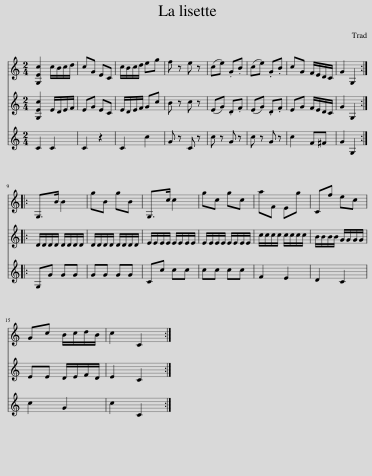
X:1
%%score 1 2 3
L:1/8
M:2/4
I:linebreak $
K:C
V:1 treble
V:2 treble
V:3 treble
V:1
 [G,Ec]2 c/B/c/d/ | cG EC | c/B/c/d/ eg | f z e z | (ce) .G.B | %5
 (ce) .G.B | cG F/E/D/C/ | G2 G,2 ::$ G,>B B2 | gB gB | %10
 G,>c c2 | gc gc | aF Eg | Cf ec |$ Gc B/c/d/B/ | %15
 c2 C2 :| %16
V:2
 [G,Ec]2 E/D/E/F/ | EG EC | E/D/E/F/ Gc | B z c z | (EG) .D.F | %5
 (EG) .D.F | EG F/E/D/C/ | G2 G,2 ::$ D/D/D/D/ D/D/D/D/ | D/D/D/D/ D/D/D/D/ | %10
 E/E/E/E/ E/E/E/E/ | E/E/E/E/ E/E/E/E/ | c/c/c/c/ c/c/c/c/ | B/B/B/B/ G/G/G/G/ |$ EE D/E/F/D/ | %15
 E2 C2 :| %16
V:3
 C2 C2 | C2 z2 | C2 c2 | G z C z | c z G z | %5
 c z G z | c2 F^F | G2 G,2 ::$ G,G GG | GG GG | %10
 Cc cc | cc cc | F2 E2 | D2 C2 |$ c2 G2 | %15
 c2 C2 :| %16
